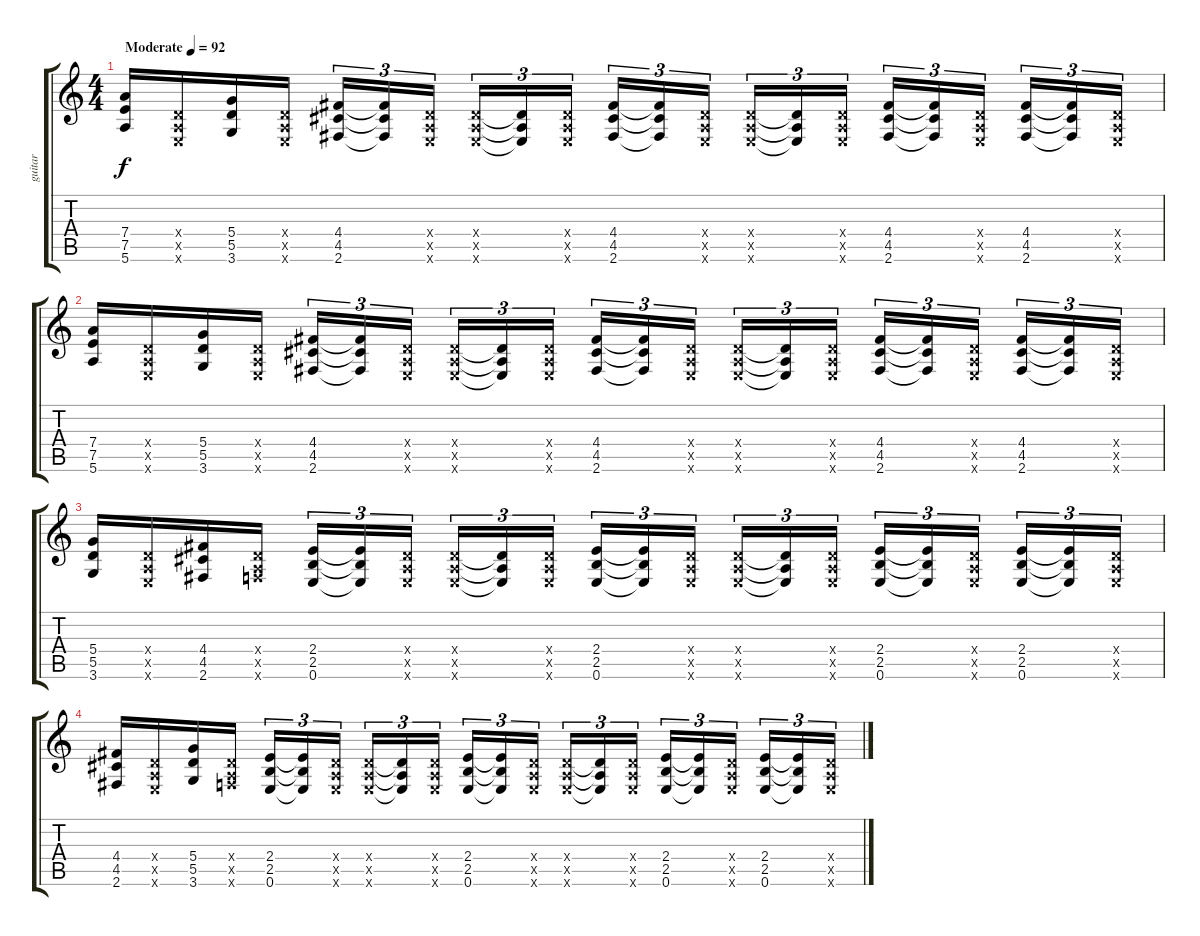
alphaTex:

\track ("guitar" "guitar") {instrument acousticguitarsteel}
\staff {score tabs}
\tuning (E4 B3 G3 D3 A2 E2) {hide}
\ts (4 4)
\tempo (92 "Moderate")
\clef g2
\ks c
(7.4 7.5 5.6).16{dy f instrument acousticguitarsteel} (0.4{x} 0.5{x} 0.6{x}).16 (5.4 5.5 3.6).16 (0.4{x} 0.5{x} 0.6{x}).16 (4.4 4.5 2.6).16{tu (3 2)} (4.4{t} 4.5{t} 2.6{t}).16{tu (3 2)} (0.4{x} 0.5{x} 0.6{x}).16{tu (3 2) beam splitsecondary} (0.4{x} 0.5{x} 0.6{x}).16{tu (3 2)} (0.4{t} 0.5{t} 0.6{t}).16{tu (3 2)} (0.4{x} 0.5{x} 0.6{x}).16{tu (3 2)} (4.4 4.5 2.6).16{tu (3 2)} (4.4{t} 4.5{t} 2.6{t}).16{tu (3 2)} (0.4{x} 0.5{x} 0.6{x}).16{tu (3 2) beam splitsecondary} (0.4{x} 0.5{x} 0.6{x}).16{tu (3 2)} (0.4{t} 0.5{t} 0.6{t}).16{tu (3 2)} (0.4{x} 0.5{x} 0.6{x}).16{tu (3 2)} (4.4 4.5 2.6).16{tu (3 2)} (4.4{t} 4.5{t} 2.6{t}).16{tu (3 2)} (0.4{x} 0.5{x} 0.6{x}).16{tu (3 2) beam splitsecondary} (4.4 4.5 2.6).16{tu (3 2)} (4.4{t} 4.5{t} 2.6{t}).16{tu (3 2)} (0.4{x} 0.5{x} 0.6{x}).16{tu (3 2)} |
(7.4 7.5 5.6).16 (0.4{x} 0.5{x} 0.6{x}).16 (5.4 5.5 3.6).16 (0.4{x} 0.5{x} 0.6{x}).16 (4.4 4.5 2.6).16{tu (3 2)} (4.4{t} 4.5{t} 2.6{t}).16{tu (3 2)} (0.4{x} 0.5{x} 0.6{x}).16{tu (3 2) beam splitsecondary} (0.4{x} 0.5{x} 0.6{x}).16{tu (3 2)} (0.4{t} 0.5{t} 0.6{t}).16{tu (3 2)} (0.4{x} 0.5{x} 0.6{x}).16{tu (3 2)} (4.4 4.5 2.6).16{tu (3 2)} (4.4{t} 4.5{t} 2.6{t}).16{tu (3 2)} (0.4{x} 0.5{x} 0.6{x}).16{tu (3 2) beam splitsecondary} (0.4{x} 0.5{x} 0.6{x}).16{tu (3 2)} (0.4{t} 0.5{t} 0.6{t}).16{tu (3 2)} (0.4{x} 0.5{x} 0.6{x}).16{tu (3 2)} (4.4 4.5 2.6).16{tu (3 2)} (4.4{t} 4.5{t} 2.6{t}).16{tu (3 2)} (0.4{x} 0.5{x} 0.6{x}).16{tu (3 2) beam splitsecondary} (4.4 4.5 2.6).16{tu (3 2)} (4.4{t} 4.5{t} 2.6{t}).16{tu (3 2)} (0.4{x} 0.5{x} 0.6{x}).16{tu (3 2)} |
(5.4 5.5 3.6).16 (0.4{x} 0.5{x} 0.6{x}).16 (4.4 4.5 2.6).16 (0.4{x} 0.5{x} 1.6{x}).16 (2.4 2.5 0.6).16{tu (3 2)} (2.4{t} 2.5{t} 0.6{t}).16{tu (3 2)} (0.4{x} 0.5{x} 0.6{x}).16{tu (3 2) beam splitsecondary} (0.4{x} 0.5{x} 0.6{x}).16{tu (3 2)} (0.4{t} 0.5{t} 0.6{t}).16{tu (3 2)} (0.4{x} 0.5{x} 0.6{x}).16{tu (3 2)} (2.4 2.5 0.6).16{tu (3 2)} (2.4{t} 2.5{t} 0.6{t}).16{tu (3 2)} (0.4{x} 0.5{x} 0.6{x}).16{tu (3 2) beam splitsecondary} (0.4{x} 0.5{x} 0.6{x}).16{tu (3 2)} (0.4{t} 0.5{t} 0.6{t}).16{tu (3 2)} (0.4{x} 0.5{x} 0.6{x}).16{tu (3 2)} (2.4 2.5 0.6).16{tu (3 2)} (2.4{t} 2.5{t} 0.6{t}).16{tu (3 2)} (0.4{x} 0.5{x} 0.6{x}).16{tu (3 2) beam splitsecondary} (2.4 2.5 0.6).16{tu (3 2)} (2.4{t} 2.5{t} 0.6{t}).16{tu (3 2)} (0.4{x} 0.5{x} 0.6{x}).16{tu (3 2)} |
(4.4 4.5 2.6).16 (0.4{x} 0.5{x} 0.6{x}).16 (5.4 5.5 3.6).16 (0.4{x} 0.5{x} 1.6{x}).16 (2.4 2.5 0.6).16{tu (3 2)} (2.4{t} 2.5{t} 0.6{t}).16{tu (3 2)} (0.4{x} 0.5{x} 0.6{x}).16{tu (3 2) beam splitsecondary} (0.4{x} 0.5{x} 0.6{x}).16{tu (3 2)} (0.4{t} 0.5{t} 0.6{t}).16{tu (3 2)} (0.4{x} 0.5{x} 0.6{x}).16{tu (3 2)} (2.4 2.5 0.6).16{tu (3 2)} (2.4{t} 2.5{t} 0.6{t}).16{tu (3 2)} (0.4{x} 0.5{x} 0.6{x}).16{tu (3 2) beam splitsecondary} (0.4{x} 0.5{x} 0.6{x}).16{tu (3 2)} (0.4{t} 0.5{t} 0.6{t}).16{tu (3 2)} (0.4{x} 0.5{x} 0.6{x}).16{tu (3 2)} (2.4 2.5 0.6).16{tu (3 2)} (2.4{t} 2.5{t} 0.6{t}).16{tu (3 2)} (0.4{x} 0.5{x} 0.6{x}).16{tu (3 2) beam splitsecondary} (2.4 2.5 0.6).16{tu (3 2)} (2.4{t} 2.5{t} 0.6{t}).16{tu (3 2)} (0.4{x} 0.5{x} 0.6{x}).16{tu (3 2)}
